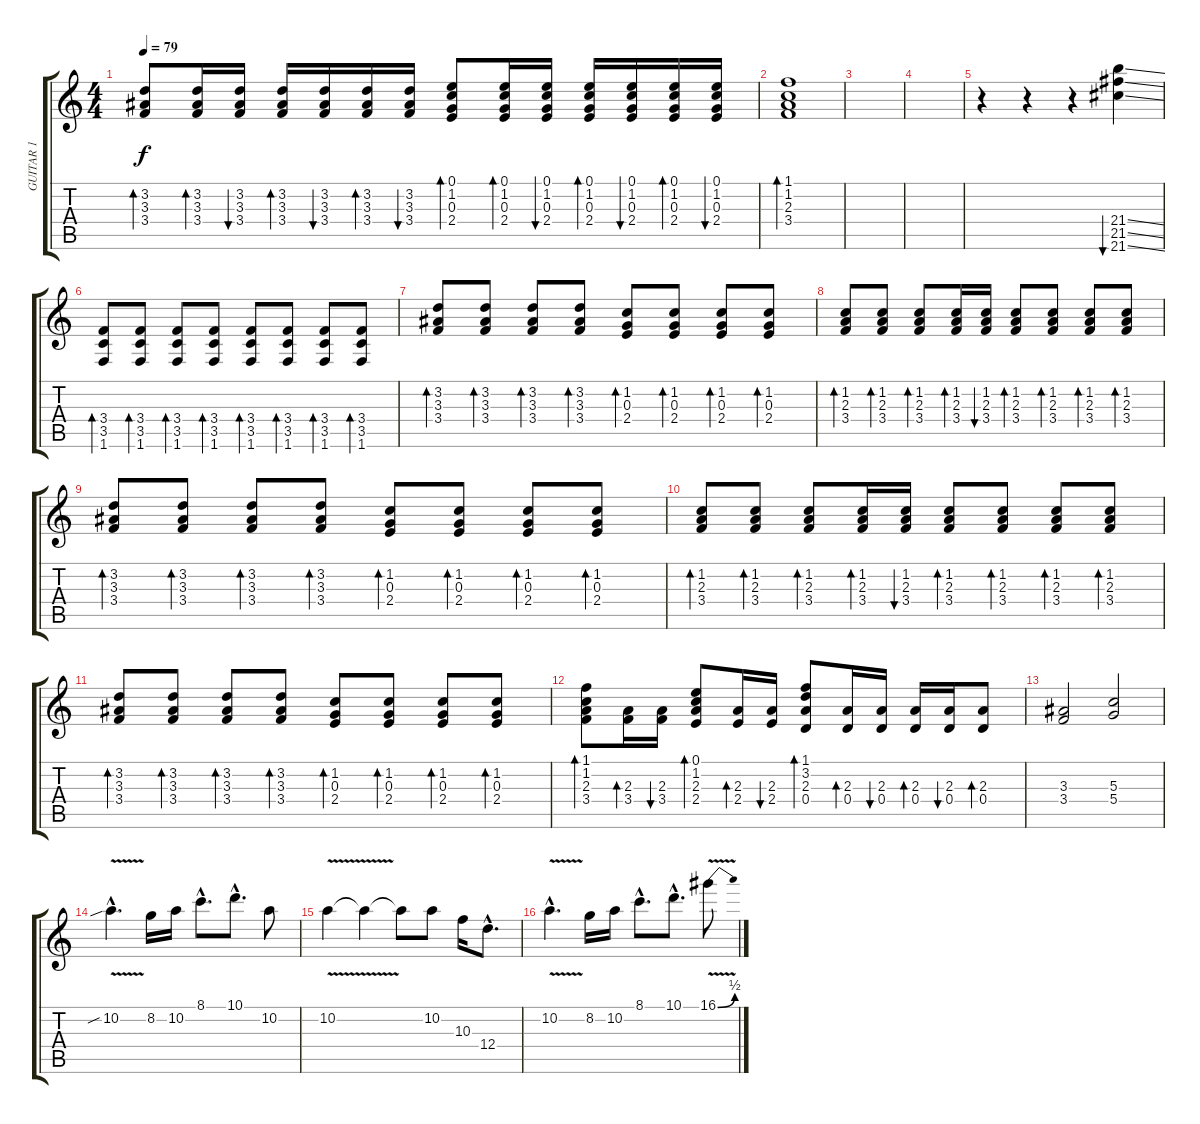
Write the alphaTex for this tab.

\track ("GUITAR 1" "GUITAR 1") {instrument overdrivenguitar}
\staff {score tabs}
\tuning (E4 B3 G3 D3 A2 E2) {hide}
\ts (4 4)
\tempo 79
\clef g2
\ks c
(3.2 3.3 3.4).8{bd 60 dy f} (3.2 3.3 3.4).16{bd 60} (3.2 3.3 3.4).16{bu 60} (3.2 3.3 3.4).16{bd 60} (3.2 3.3 3.4).16{bu 60} (3.2 3.3 3.4).16{bd 60} (3.2 3.3 3.4).16{bu 60} (0.1 1.2 0.3 2.4).8{bd 60} (0.1 1.2 0.3 2.4).16{bd 60} (0.1 1.2 0.3 2.4).16{bu 60} (0.1 1.2 0.3 2.4).16{bd 60} (0.1 1.2 0.3 2.4).16{bu 60} (0.1 1.2 0.3 2.4).16{bd 60} (0.1 1.2 0.3 2.4).16{bu 60} |
(1.1 1.2 2.3 3.4).1{bd 60} |
|
|
r.4 r.4 r.4 (21.4{ss} 21.5{ss} 21.6{ss}).4{bu 60 volume 13} |
(3.4 3.5 1.6).8{bd 60} (3.4 3.5 1.6).8{bd 60} (3.4 3.5 1.6).8{bd 60} (3.4 3.5 1.6).8{bd 60} (3.4 3.5 1.6).8{bd 60} (3.4 3.5 1.6).8{bd 60} (3.4 3.5 1.6).8{bd 60} (3.4 3.5 1.6).8{bd 60} |
(3.2 3.3 3.4).8{bd 60} (3.2 3.3 3.4).8{bd 60} (3.2 3.3 3.4).8{bd 60} (3.2 3.3 3.4).8{bd 60} (1.2 0.3 2.4).8{bd 60} (1.2 0.3 2.4).8{bd 60} (1.2 0.3 2.4).8{bd 60} (1.2 0.3 2.4).8{bd 60} |
(1.2 2.3 3.4).8{bd 60} (1.2 2.3 3.4).8{bd 60} (1.2 2.3 3.4).8{bd 60} (1.2 2.3 3.4).16{bd 60} (1.2 2.3 3.4).16{bu 60} (1.2 2.3 3.4).8{bd 60} (1.2 2.3 3.4).8{bd 60} (1.2 2.3 3.4).8{bd 60} (1.2 2.3 3.4).8{bd 60} |
(3.2 3.3 3.4).8{bd 60} (3.2 3.3 3.4).8{bd 60} (3.2 3.3 3.4).8{bd 60} (3.2 3.3 3.4).8{bd 60} (1.2 0.3 2.4).8{bd 60} (1.2 0.3 2.4).8{bd 60} (1.2 0.3 2.4).8{bd 60} (1.2 0.3 2.4).8{bd 60} |
(1.2 2.3 3.4).8{bd 60} (1.2 2.3 3.4).8{bd 60} (1.2 2.3 3.4).8{bd 60} (1.2 2.3 3.4).16{bd 60} (1.2 2.3 3.4).16{bu 60} (1.2 2.3 3.4).8{bd 60} (1.2 2.3 3.4).8{bd 60} (1.2 2.3 3.4).8{bd 60} (1.2 2.3 3.4).8{bd 60} |
(3.2 3.3 3.4).8{bd 60} (3.2 3.3 3.4).8{bd 60} (3.2 3.3 3.4).8{bd 60} (3.2 3.3 3.4).8{bd 60} (1.2 0.3 2.4).8{bd 60} (1.2 0.3 2.4).8{bd 60} (1.2 0.3 2.4).8{bd 60} (1.2 0.3 2.4).8{bd 60} |
(1.1 1.2 2.3 3.4).8{bd 60} (2.3 3.4).16{bd 60} (2.3 3.4).16{bu 60} (0.1 1.2 2.3 2.4).8{bd 60} (2.3 2.4).16{bd 60} (2.3 2.4).16{bu 60} (1.1 3.2 2.3 0.4).8{bd 60} (2.3 0.4).16{bd 60} (2.3 0.4).16{bu 60} (2.3 0.4).16{bd 60} (2.3 0.4).16{bu 60} (2.3 0.4).8{bd 60} |
(3.3 3.4).2 (5.3 5.4).2 |
10.2{v sib hac}.4{d volume 16} 8.2.16 10.2.16 8.1{hac}.8{d} 10.1{hac}.8{d} 10.2.8 |
10.2{v}.4 10.2{t}.4 10.2{t}.8 10.2.8 10.3.16 12.4{hac}.8{d} |
10.2{v hac}.4{d} 8.2.16 10.2.16 8.1{hac}.8{d} 10.1{hac}.8{d} 16.1{be (bend 0 0 60 2) v}.8
